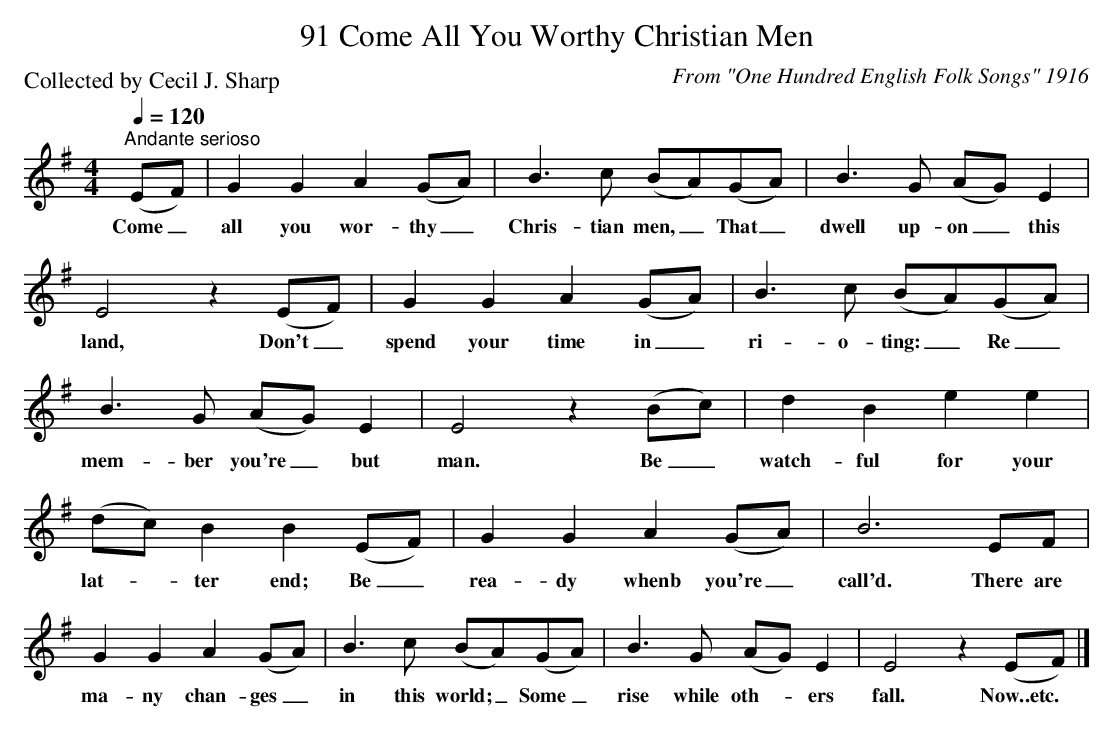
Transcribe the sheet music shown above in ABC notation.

X:1
T:91 Come All You Worthy Christian Men
C:From "One Hundred English Folk Songs" 1916
P:Collected by Cecil J. Sharp
Q:1/4=120
L:1/8
M:4/4
K:Eaeo
"^Andante serioso" (EF) | G2 G2 A2 (GA) | B3 c (BA)(GA) | B3 G (AG) E2 |$ E4 z2 (EF) |
w: Come _|all you wor- thy _|Chris- tian men, _ That _|dwell up- on _ this|land, Don't _|
G2 G2 A2 (GA) | B3 c (BA)(GA) |$ B3 G (AG) E2 | E4 z2 (Bc) | d2 B2 e2 e2 |$ (dc) B2 B2 (EF) |
w: spend your time in _|ri- o- ting: _ Re _|mem- ber you're _ but|man. Be _|watch- ful for your|lat- * ter end; Be _|
G2 G2 A2 (GA) | B6 EF |$ G2 G2 A2 (GA) | B3 c (BA)(GA) | B3 G (AG) E2 | E4 z2 (EF) |]
w: rea- dy whenb you're _|call'd. There are|ma- ny chan- ges _|in this world; _ Some _|rise while oth- * ers|fall. Now..etc. *|
